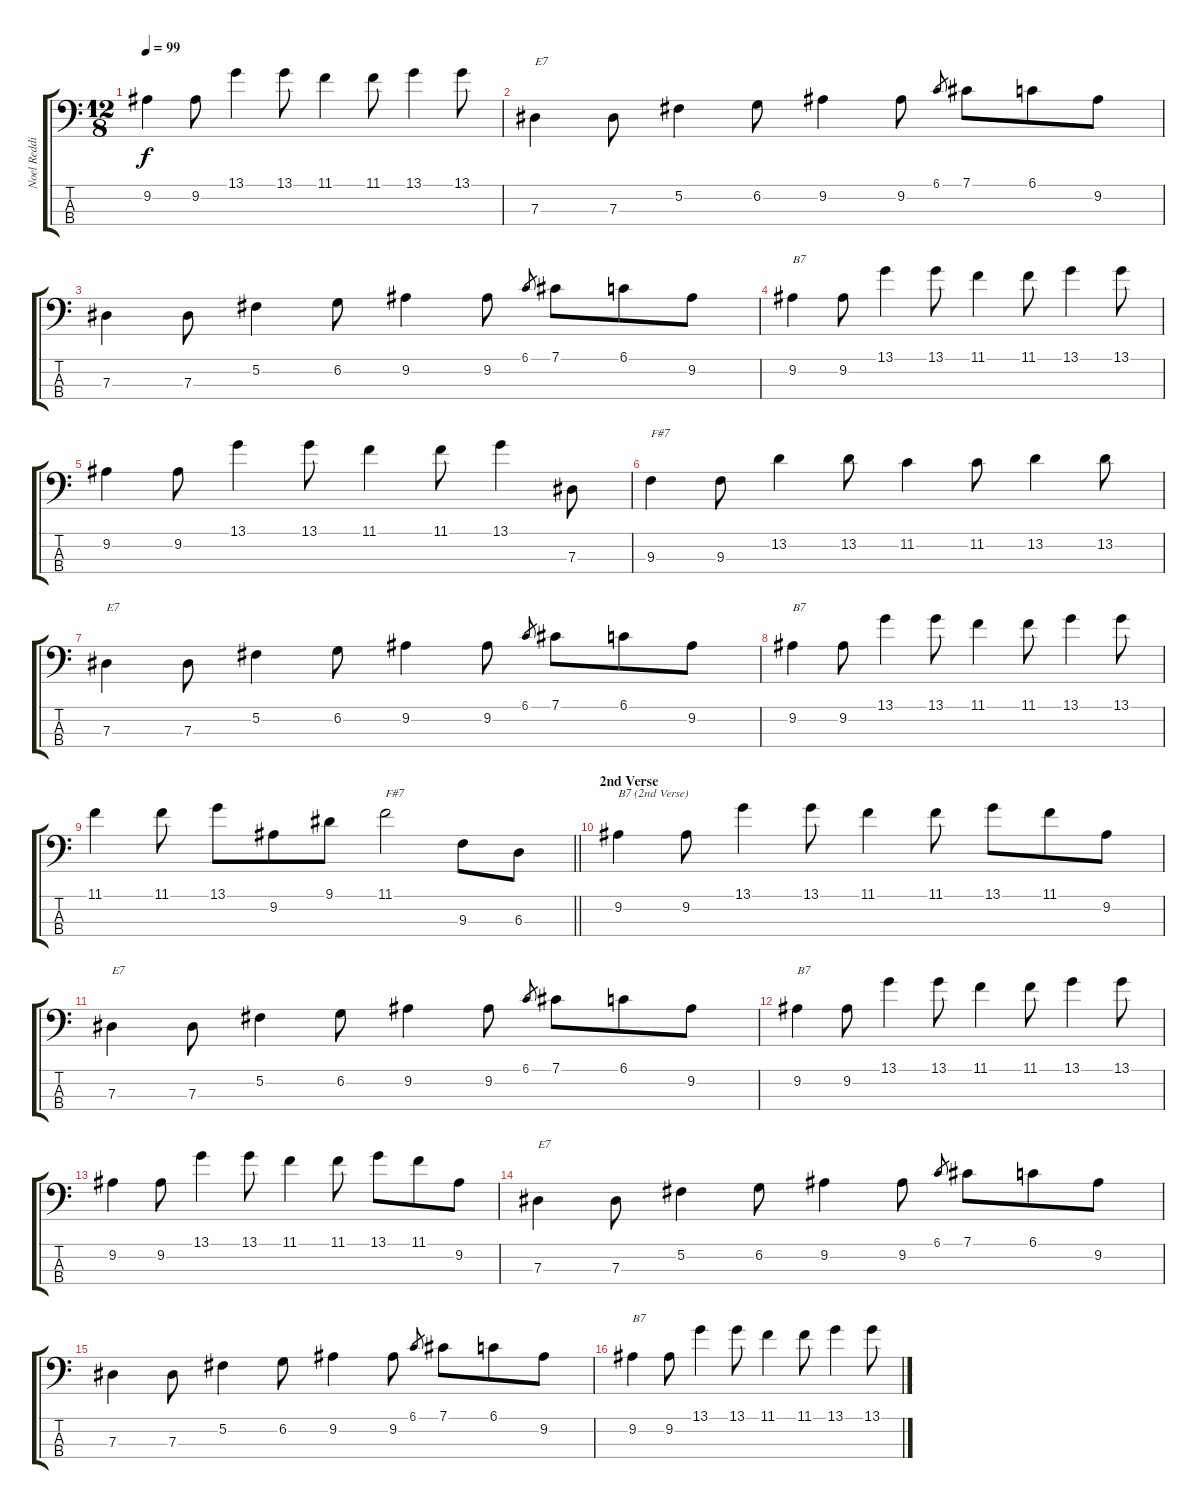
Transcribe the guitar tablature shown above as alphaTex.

\track ("Noel Redding" "Noel Reddi") {instrument electricbassfinger}
\staff {score tabs}
\tuning (Gb2 Db2 Ab1 Eb1) {hide}
\ts (12 8)
\tempo 99
\clef f4
\ks c
9.2.4{dy f} 9.2.8 13.1.4 13.1.8 11.1.4 11.1.8 13.1.4 13.1.8 |
7.3.4{txt "E7"} 7.3.8 5.2.4 6.2.8 9.2.4 9.2.8 6.1.8{gr} 7.1.8 6.1.8 9.2.8 |
7.3.4 7.3.8 5.2.4 6.2.8 9.2.4 9.2.8 6.1.8{gr} 7.1.8 6.1.8 9.2.8 |
9.2.4{txt "B7"} 9.2.8 13.1.4 13.1.8 11.1.4 11.1.8 13.1.4 13.1.8 |
9.2.4 9.2.8 13.1.4 13.1.8 11.1.4 11.1.8 13.1.4 7.3.8 |
9.3.4{txt "F#7"} 9.3.8 13.2.4 13.2.8 11.2.4 11.2.8 13.2.4 13.2.8 |
7.3.4{txt "E7"} 7.3.8 5.2.4 6.2.8 9.2.4 9.2.8 6.1.8{gr} 7.1.8 6.1.8 9.2.8 |
9.2.4{txt "B7"} 9.2.8 13.1.4 13.1.8 11.1.4 11.1.8 13.1.4 13.1.8 |
\barLineRight lightlight
11.1.4 11.1.8 13.1.8 9.2.8 9.1.8 11.1.2{txt "F#7"} 9.3.8 6.3.8 |
\section ("" "2nd Verse")
9.2.4{txt "B7 (2nd Verse)"} 9.2.8 13.1.4 13.1.8 11.1.4 11.1.8 13.1.8 11.1.8 9.2.8 |
7.3.4{txt "E7"} 7.3.8 5.2.4 6.2.8 9.2.4 9.2.8 6.1.8{gr} 7.1.8 6.1.8 9.2.8 |
9.2.4{txt "B7"} 9.2.8 13.1.4 13.1.8 11.1.4 11.1.8 13.1.4 13.1.8 |
9.2.4 9.2.8 13.1.4 13.1.8 11.1.4 11.1.8 13.1.8 11.1.8 9.2.8 |
7.3.4{txt "E7"} 7.3.8 5.2.4 6.2.8 9.2.4 9.2.8 6.1.8{gr} 7.1.8 6.1.8 9.2.8 |
7.3.4 7.3.8 5.2.4 6.2.8 9.2.4 9.2.8 6.1.8{gr} 7.1.8 6.1.8 9.2.8 |
9.2.4{txt "B7"} 9.2.8 13.1.4 13.1.8 11.1.4 11.1.8 13.1.4 13.1.8
